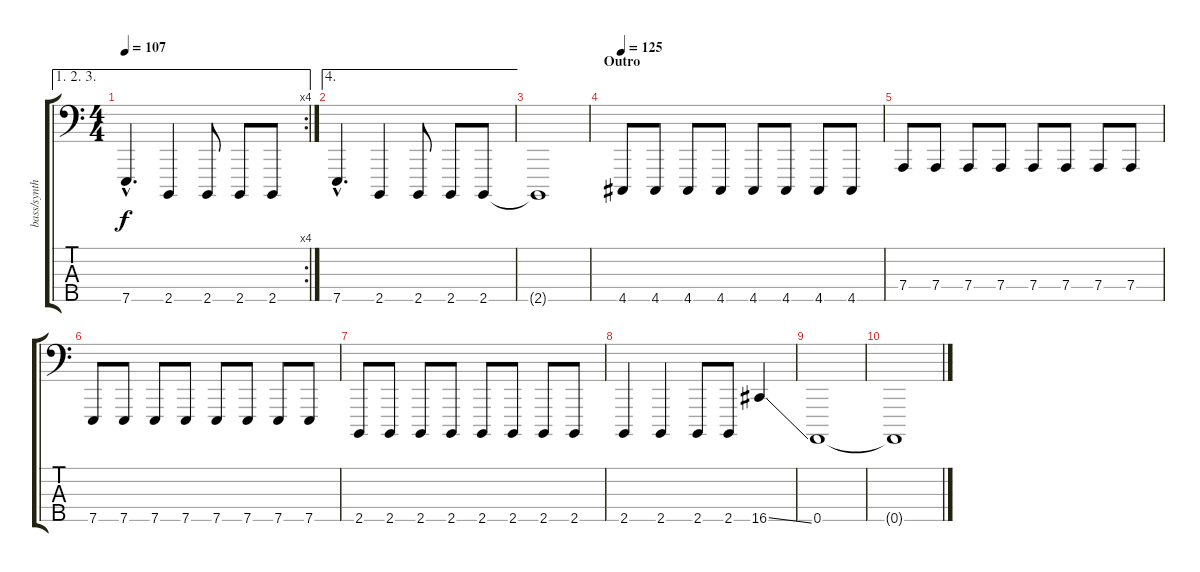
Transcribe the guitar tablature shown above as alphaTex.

\track ("bass/synth" "bass/synth") {instrument lead8bassandlead}
\staff {score tabs}
\tuning (F2 C2 G1 D1 A0) {hide}
\ae (1 2 3)
\rc 4
\ts (4 4)
\tempo 107
\clef f4
\ks c
7.5{hac}.4{d dy f} 2.5.4 2.5.8 2.5.8 2.5.8 |
\ae 4
7.5{hac}.4{d} 2.5.4 2.5.8 2.5.8 2.5.8 |
2.5{t}.1 |
\section ("" "Outro")
\tempo 125
4.5.8 4.5.8 4.5.8 4.5.8 4.5.8 4.5.8 4.5.8 4.5.8 |
7.4.8 7.4.8 7.4.8 7.4.8 7.4.8 7.4.8 7.4.8 7.4.8 |
7.5.8 7.5.8 7.5.8 7.5.8 7.5.8 7.5.8 7.5.8 7.5.8 |
2.5.8 2.5.8 2.5.8 2.5.8 2.5.8 2.5.8 2.5.8 2.5.8 |
2.5.4 2.5.4 2.5.8 2.5.8 16.5{ss}.4 |
0.5.1 |
0.5{t}.1
